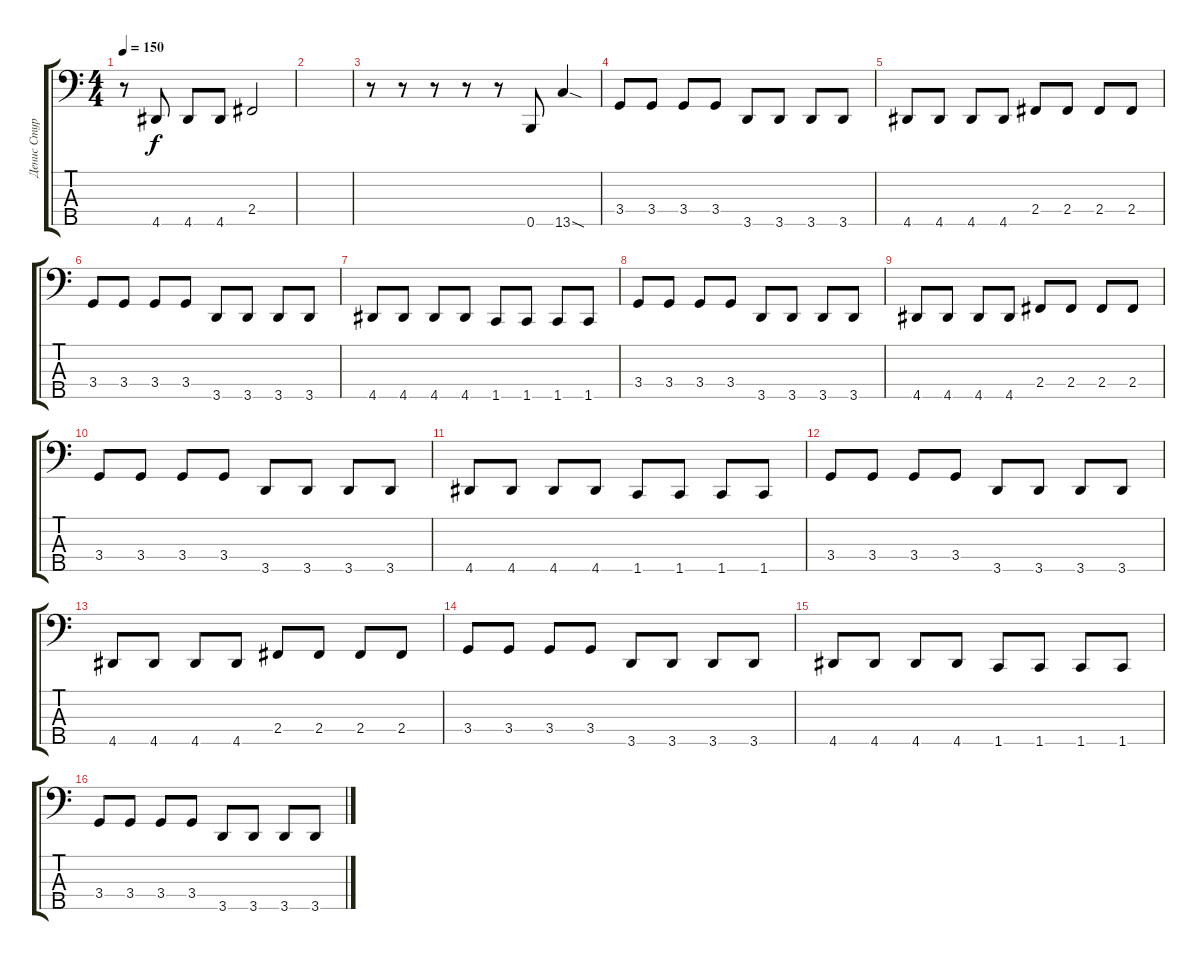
\track ("Денис Стурченко" "Денис Стур") {instrument electricbassfinger}
\staff {score tabs}
\tuning (G2 D2 A1 E1 B0) {hide}
\ts (4 4)
\tempo 150
\clef f4
\ks c
r.8{dy f} 4.5.8 4.5.8 4.5.8 2.4.2 |
|
r.8 r.8 r.8 r.8 r.8 0.5.8 13.5{sod}.4 |
3.4.8 3.4.8 3.4.8 3.4.8 3.5.8 3.5.8 3.5.8 3.5.8 |
4.5.8 4.5.8 4.5.8 4.5.8 2.4.8 2.4.8 2.4.8 2.4.8 |
3.4.8 3.4.8 3.4.8 3.4.8 3.5.8 3.5.8 3.5.8 3.5.8 |
4.5.8 4.5.8 4.5.8 4.5.8 1.5.8 1.5.8 1.5.8 1.5.8 |
3.4.8 3.4.8 3.4.8 3.4.8 3.5.8 3.5.8 3.5.8 3.5.8 |
4.5.8 4.5.8 4.5.8 4.5.8 2.4.8 2.4.8 2.4.8 2.4.8 |
3.4.8 3.4.8 3.4.8 3.4.8 3.5.8 3.5.8 3.5.8 3.5.8 |
4.5.8 4.5.8 4.5.8 4.5.8 1.5.8 1.5.8 1.5.8 1.5.8 |
3.4.8 3.4.8 3.4.8 3.4.8 3.5.8 3.5.8 3.5.8 3.5.8 |
4.5.8 4.5.8 4.5.8 4.5.8 2.4.8 2.4.8 2.4.8 2.4.8 |
3.4.8 3.4.8 3.4.8 3.4.8 3.5.8 3.5.8 3.5.8 3.5.8 |
4.5.8 4.5.8 4.5.8 4.5.8 1.5.8 1.5.8 1.5.8 1.5.8 |
3.4.8 3.4.8 3.4.8 3.4.8 3.5.8 3.5.8 3.5.8 3.5.8
